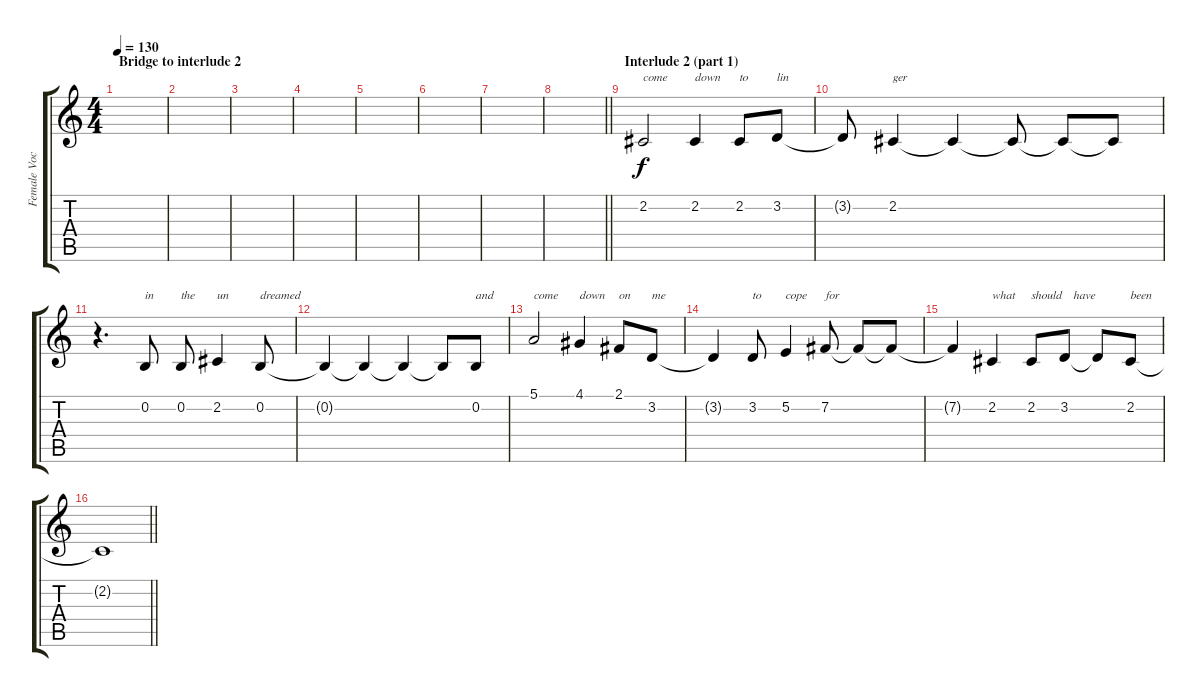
\track ("Female Vocals and Choir" "Female Voc") {instrument lead6voice}
\staff {score tabs}
\tuning (E4 B3 G3 D3 A2 E2) {hide}
\ts (4 4)
\section ("" "Bridge to interlude 2")
\tempo 130
\clef g2
\ks c
|
|
|
|
|
|
|
\barLineRight lightlight
|
\section ("" "Interlude 2 (part 1)")
2.2.2{txt "come"} 2.2.4{txt "down"} 2.2.8{txt "to"} 3.2.8{txt "lin"} |
3.2{t}.8 2.2.4{txt "ger"} 2.2{t}.4 2.2{t}.8 2.2{t}.8 2.2{t}.8 |
r.4{d} 0.2.8{txt "in"} 0.2.8{txt "the"} 2.2.4{txt "un"} 0.2.8{txt "dreamed"} |
0.2{t}.4 0.2{t}.4 0.2{t}.4 0.2{t}.8 0.2.8{txt "and"} |
5.1.2{txt "come"} 4.1.4{txt "down"} 2.1.8{txt "on"} 3.2.8{txt "me"} |
3.2{t}.4 3.2.8{txt "to"} 5.2.4{txt "cope"} 7.2.8{txt "for"} 7.2{t}.8 7.2{t}.8 |
7.2{t}.4 2.2.4{txt "what"} 2.2.8{txt "should"} 3.2.8{txt "   have"} 3.2{t}.8 2.2.8{txt "been"} |
\barLineRight lightlight
2.2{t}.1
